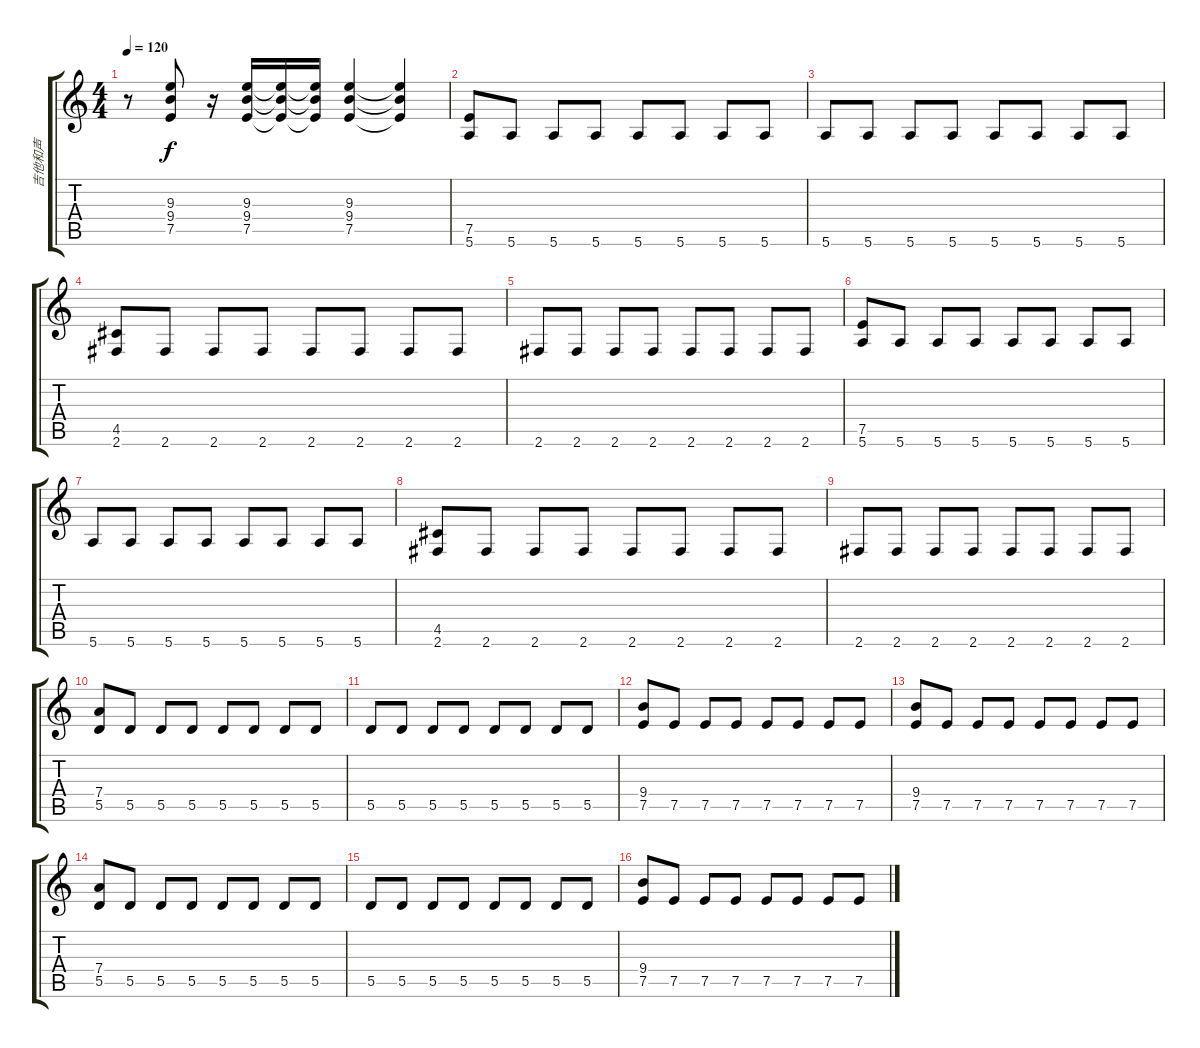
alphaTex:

\track ("吉他和声" "吉他和声") {instrument distortionguitar}
\staff {score tabs}
\tuning (E4 B3 G3 D3 A2 E2) {hide}
\ts (4 4)
\tempo 120
\clef g2
\ks c
r.8{dy f} (9.3 9.4 7.5).8 r.16 (9.3 9.4 7.5).16 (9.3{t} 9.4{t} 7.5{t}).16 (9.3{t} 9.4{t} 7.5{t}).16 (9.3 9.4 7.5).4 (9.3{t} 9.4{t} 7.5{t}).4 |
(7.5 5.6).8 5.6.8 5.6.8 5.6.8 5.6.8 5.6.8 5.6.8 5.6.8 |
5.6.8 5.6.8 5.6.8 5.6.8 5.6.8 5.6.8 5.6.8 5.6.8 |
(4.5 2.6).8 2.6.8 2.6.8 2.6.8 2.6.8 2.6.8 2.6.8 2.6.8 |
2.6.8 2.6.8 2.6.8 2.6.8 2.6.8 2.6.8 2.6.8 2.6.8 |
(7.5 5.6).8 5.6.8 5.6.8 5.6.8 5.6.8 5.6.8 5.6.8 5.6.8 |
5.6.8 5.6.8 5.6.8 5.6.8 5.6.8 5.6.8 5.6.8 5.6.8 |
(4.5 2.6).8 2.6.8 2.6.8 2.6.8 2.6.8 2.6.8 2.6.8 2.6.8 |
2.6.8 2.6.8 2.6.8 2.6.8 2.6.8 2.6.8 2.6.8 2.6.8 |
(7.4 5.5).8 5.5.8 5.5.8 5.5.8 5.5.8 5.5.8 5.5.8 5.5.8 |
5.5.8 5.5.8 5.5.8 5.5.8 5.5.8 5.5.8 5.5.8 5.5.8 |
(9.4 7.5).8 7.5.8 7.5.8 7.5.8 7.5.8 7.5.8 7.5.8 7.5.8 |
(9.4 7.5).8 7.5.8 7.5.8 7.5.8 7.5.8 7.5.8 7.5.8 7.5.8 |
(7.4 5.5).8 5.5.8 5.5.8 5.5.8 5.5.8 5.5.8 5.5.8 5.5.8 |
5.5.8 5.5.8 5.5.8 5.5.8 5.5.8 5.5.8 5.5.8 5.5.8 |
(9.4 7.5).8 7.5.8 7.5.8 7.5.8 7.5.8 7.5.8 7.5.8 7.5.8
